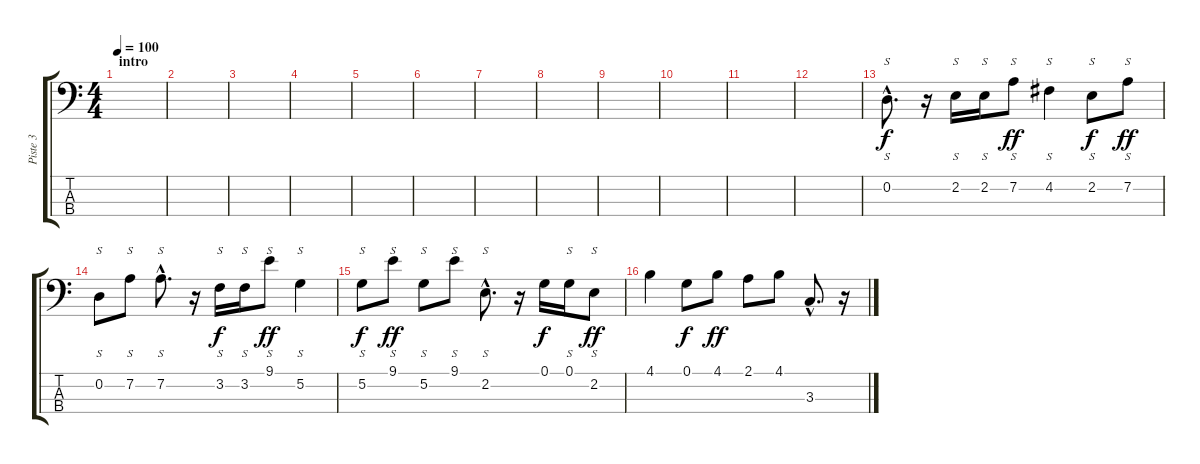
\track ("Piste 3" "Piste 3") {instrument electricbasspick}
\staff {score tabs}
\tuning (G2 D2 A1 D1) {hide}
\ts (4 4)
\section ("" "intro")
\tempo 100
\clef f4
\ks c
|
|
|
|
|
|
|
|
|
|
|
|
0.2{hac}.8{s d} r.16 2.2.16{s} 2.2.16{s} 7.2.8{s dy ff} 4.2.4{s} 2.2.8{s dy f} 7.2.8{s dy ff} |
0.2.8{s} 7.2.8{s} 7.2{hac}.8{s d} r.16 3.2.16{s dy f} 3.2.16{s} 9.1.8{s dy ff} 5.2.4{s} |
5.2.8{s dy f} 9.1.8{s dy ff} 5.2.8{s} 9.1.8{s} 2.2{hac}.8{s d} r.16 0.1.16{dy f} 0.1.16{s} 2.2.8{s dy ff} |
4.1.4 0.1.8{dy f} 4.1.8{dy ff} 2.1.8 4.1.8 3.3{hac}.8{d} r.16
